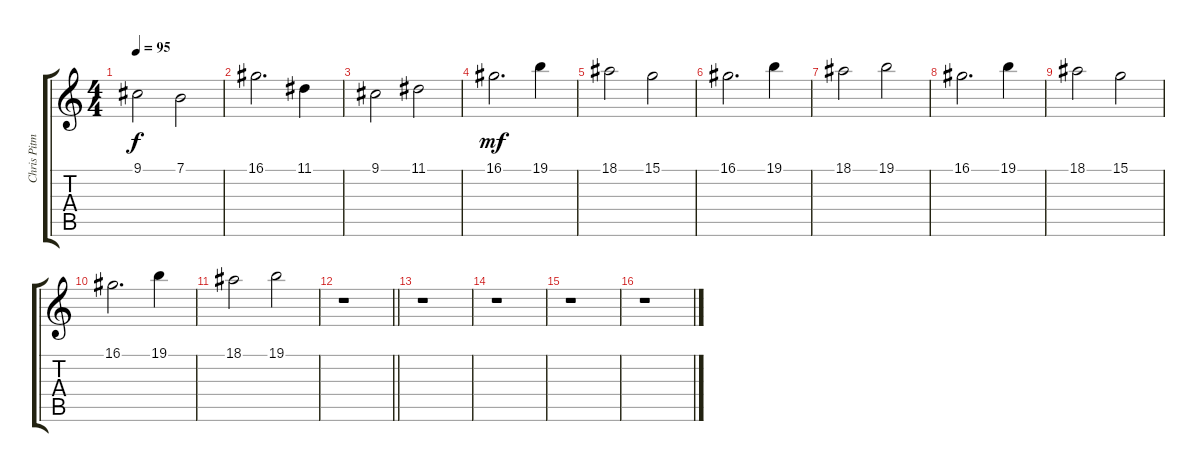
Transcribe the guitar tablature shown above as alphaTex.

\track ("Chris Pitman - Synth 2" "Chris Pitm") {instrument stringensemble1}
\staff {score tabs}
\tuning (E4 B3 G3 D3 A2 E2) {hide}
\ts (4 4)
\tempo 95
\clef g2
\ks c
9.1.2{dy f} 7.1.2 |
16.1.2{d} 11.1.4 |
9.1.2 11.1.2 |
16.1.2{d dy mf} 19.1.4 |
18.1.2 15.1.2 |
16.1.2{d} 19.1.4 |
18.1.2 19.1.2 |
16.1.2{d} 19.1.4 |
18.1.2 15.1.2 |
16.1.2{d} 19.1.4 |
18.1.2 19.1.2 |
\barLineRight lightlight
r.1 |
r.1 |
r.1 |
r.1 |
r.1
